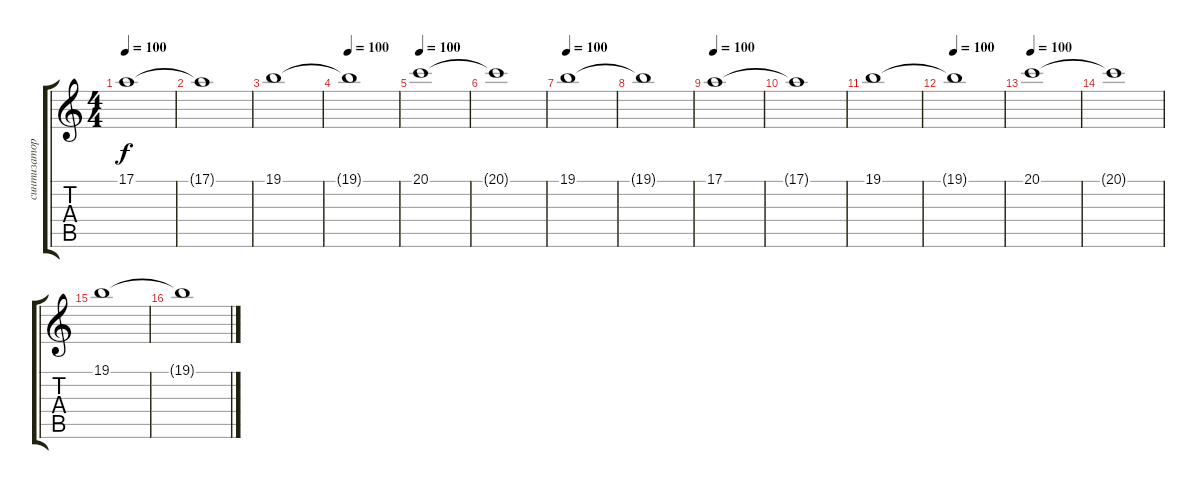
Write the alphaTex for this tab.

\track ("синтизатор" "синтизатор") {instrument pad2warm}
\staff {score tabs}
\tuning (E4 B3 G3 D3 A2 E2) {hide}
\ts (4 4)
\tempo 100
\clef g2
\ks c
17.1.1{dy f volume 8} |
17.1{t}.1 |
19.1.1{volume 8} |
\tempo 100
19.1{t}.1 |
\tempo 100
20.1.1{volume 8} |
20.1{t}.1 |
\tempo 100
19.1.1{volume 8} |
19.1{t}.1{volume 3} |
\tempo 100
17.1.1{volume 8} |
17.1{t}.1 |
19.1.1{volume 8} |
\tempo 100
19.1{t}.1 |
\tempo 100
20.1.1{volume 8} |
20.1{t}.1 |
19.1.1{volume 8} |
19.1{t}.1{volume 3}
